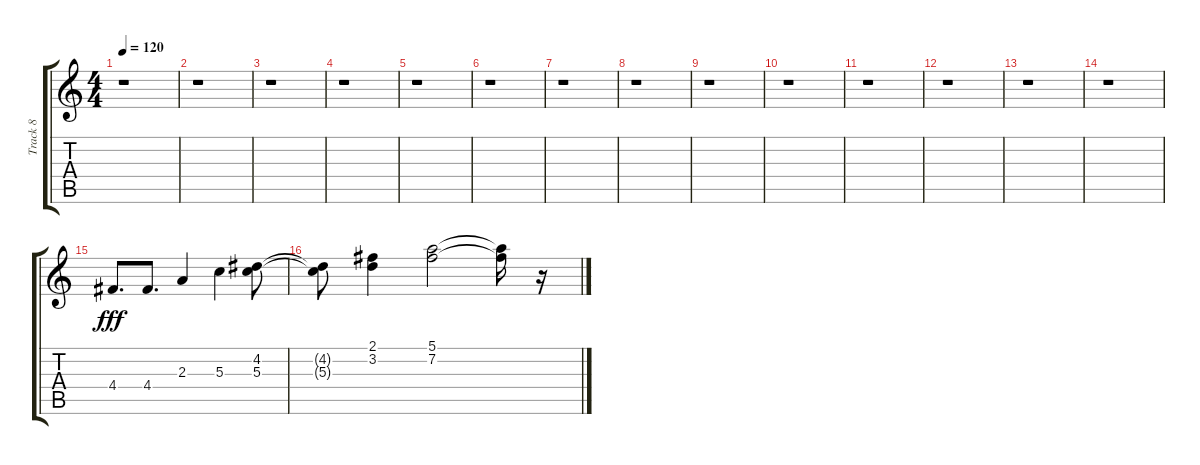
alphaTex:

\track ("Track 8" "Track 8") {instrument distortionguitar}
\staff {score tabs}
\tuning (E4 B3 G3 D3 A2 E2) {hide}
\ts (4 4)
\tempo 120
\clef g2
\ks c
r.1{dy fff} |
r.1 |
r.1 |
r.1 |
r.1 |
r.1 |
r.1 |
r.1 |
r.1 |
r.1 |
r.1 |
r.1 |
r.1 |
r.1 |
4.4.8{d} 4.4.8{d} 2.3.4 5.3.4 (4.2 5.3).8 |
(4.2{t} 5.3{t}).8 (2.1 3.2).4 (5.1 7.2).2 (5.1{t} 7.2{t}).16 r.16
